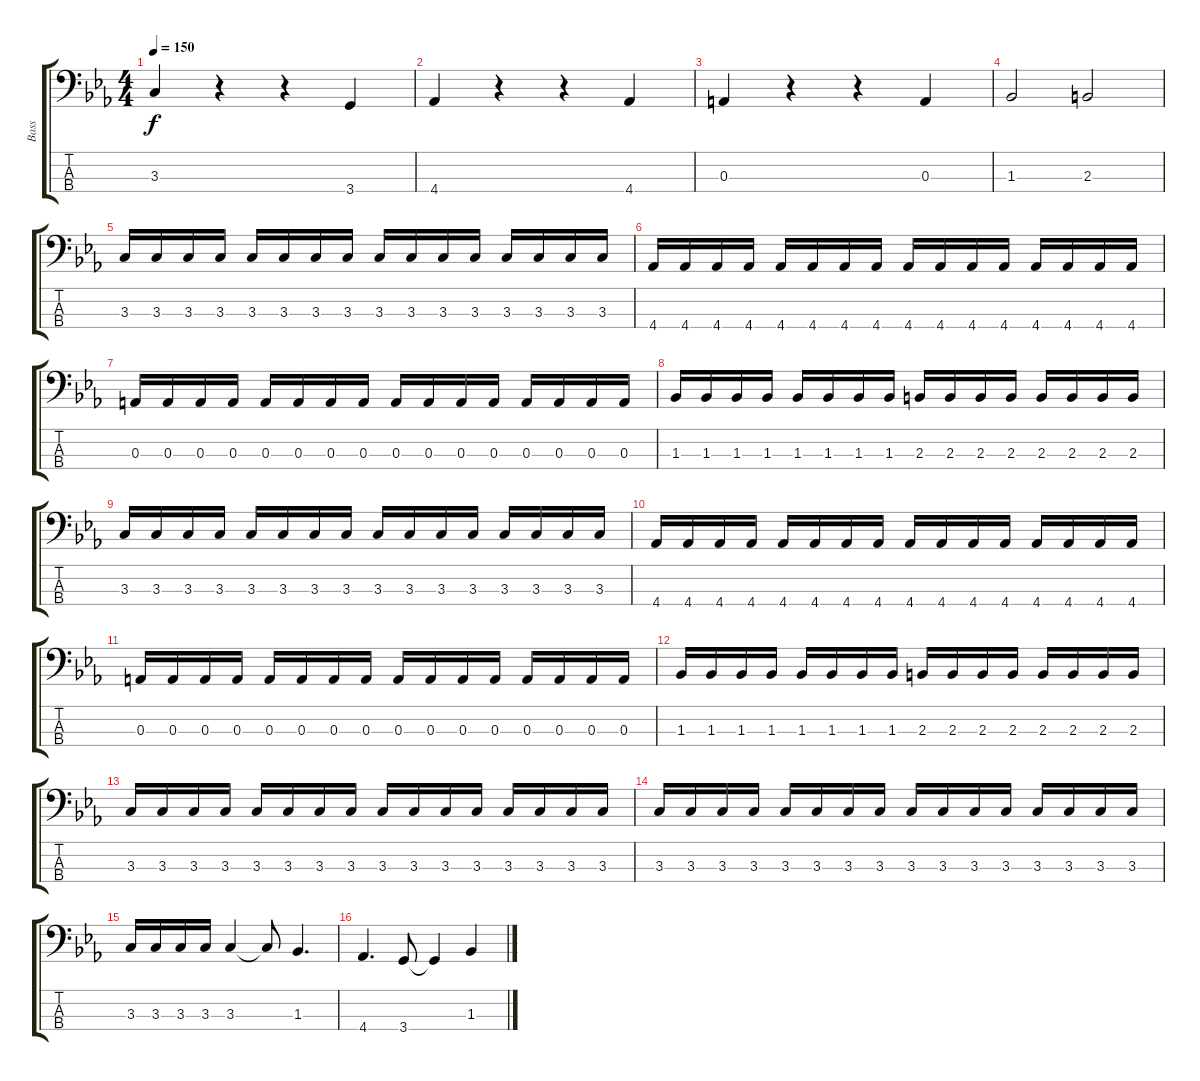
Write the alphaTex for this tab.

\track ("Bass" "Bass") {instrument electricbassfinger}
\staff {score tabs}
\tuning (G2 D2 A1 E1) {hide}
\ts (4 4)
\tempo 150
\clef f4
\ks eb
3.3.4{dy f} r.4 r.4 3.4.4 |
4.4.4 r.4 r.4 4.4.4 |
0.3.4 r.4 r.4 0.3.4 |
1.3.2 2.3.2 |
3.3.16 3.3.16 3.3.16 3.3.16 3.3.16 3.3.16 3.3.16 3.3.16 3.3.16 3.3.16 3.3.16 3.3.16 3.3.16 3.3.16 3.3.16 3.3.16 |
4.4.16 4.4.16 4.4.16 4.4.16 4.4.16 4.4.16 4.4.16 4.4.16 4.4.16 4.4.16 4.4.16 4.4.16 4.4.16 4.4.16 4.4.16 4.4.16 |
0.3.16 0.3.16 0.3.16 0.3.16 0.3.16 0.3.16 0.3.16 0.3.16 0.3.16 0.3.16 0.3.16 0.3.16 0.3.16 0.3.16 0.3.16 0.3.16 |
1.3.16 1.3.16 1.3.16 1.3.16 1.3.16 1.3.16 1.3.16 1.3.16 2.3.16 2.3.16 2.3.16 2.3.16 2.3.16 2.3.16 2.3.16 2.3.16 |
3.3.16 3.3.16 3.3.16 3.3.16 3.3.16 3.3.16 3.3.16 3.3.16 3.3.16 3.3.16 3.3.16 3.3.16 3.3.16 3.3.16 3.3.16 3.3.16 |
4.4.16 4.4.16 4.4.16 4.4.16 4.4.16 4.4.16 4.4.16 4.4.16 4.4.16 4.4.16 4.4.16 4.4.16 4.4.16 4.4.16 4.4.16 4.4.16 |
0.3.16 0.3.16 0.3.16 0.3.16 0.3.16 0.3.16 0.3.16 0.3.16 0.3.16 0.3.16 0.3.16 0.3.16 0.3.16 0.3.16 0.3.16 0.3.16 |
1.3.16 1.3.16 1.3.16 1.3.16 1.3.16 1.3.16 1.3.16 1.3.16 2.3.16 2.3.16 2.3.16 2.3.16 2.3.16 2.3.16 2.3.16 2.3.16 |
3.3.16 3.3.16 3.3.16 3.3.16 3.3.16 3.3.16 3.3.16 3.3.16 3.3.16 3.3.16 3.3.16 3.3.16 3.3.16 3.3.16 3.3.16 3.3.16 |
3.3.16 3.3.16 3.3.16 3.3.16 3.3.16 3.3.16 3.3.16 3.3.16 3.3.16 3.3.16 3.3.16 3.3.16 3.3.16 3.3.16 3.3.16 3.3.16 |
3.3.16 3.3.16 3.3.16 3.3.16 3.3.4 3.3{t}.8 1.3.4{d} |
4.4.4{d} 3.4.8 3.4{t}.4 1.3.4
